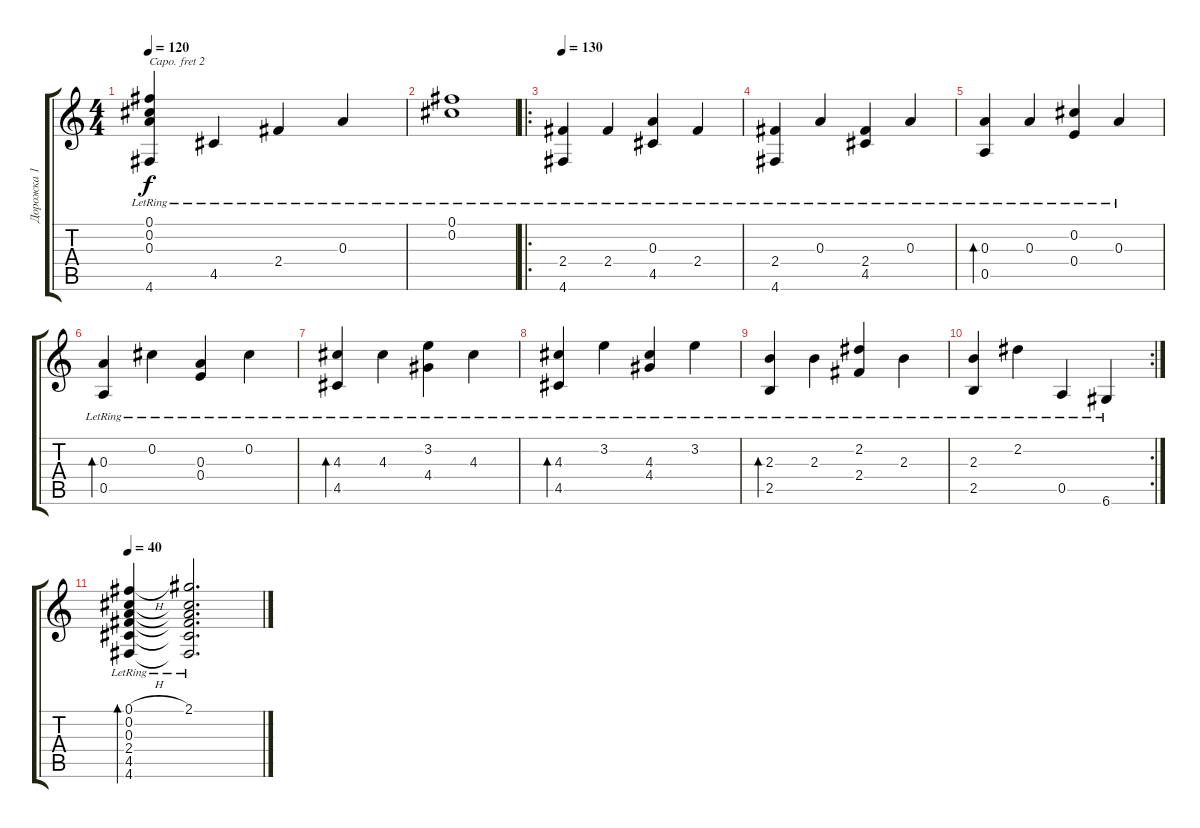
\track ("Дорожка 1" "Дорожка 1") {instrument acousticguitarsteel}
\staff {score tabs}
\capo 2
\tuning (E4 B3 G3 D3 G2 C2) {hide}
\ts (4 4)
\tempo 120
\clef g2
\ks c
(0.1{lr} 0.2{lr} 0.3{lr} 4.6{lr}).4{dy f} 4.5{lr}.4 2.4{lr}.4 0.3{lr}.4 |
(0.1{lr} 0.2{lr}).1 |
\ro
\tempo 130
(2.4{lr} 4.6{lr}).4 2.4{lr}.4 (0.3{lr} 4.5{lr}).4 2.4{lr}.4 |
(2.4{lr} 4.6{lr}).4 0.3{lr}.4 (2.4{lr} 4.5{lr}).4 0.3{lr}.4 |
(0.3{lr} 0.5{lr}).4{bd 60} 0.3{lr}.4 (0.2{lr} 0.4{lr}).4 0.3{lr}.4 |
(0.3{lr} 0.5{lr}).4{bd 60} 0.2{lr}.4 (0.3{lr} 0.4{lr}).4 0.2{lr}.4 |
(4.3{lr} 4.5{lr}).4{bd 480} 4.3{lr}.4 (3.2{lr} 4.4{lr}).4 4.3{lr}.4 |
(4.3{lr} 4.5{lr}).4{bd 60} 3.2{lr}.4 (4.3{lr} 4.4{lr}).4 3.2{lr}.4 |
(2.3{lr} 2.5{lr}).4{bd 480} 2.3{lr}.4 (2.2{lr} 2.4{lr}).4 2.3{lr}.4 |
\rc 2
(2.3{lr} 2.5{lr}).4 2.2{lr}.4 0.5{lr}.4 6.6{lr}.4 |
\tempo 40
(0.1{h lr} 0.2{lr} 0.3{lr} 2.4{lr} 4.5{lr} 4.6{lr}).4{bd 480} (2.1{lr} 0.2{t} 0.3{t} 2.4{t} 4.5{t} 4.6{t}).2{d}
